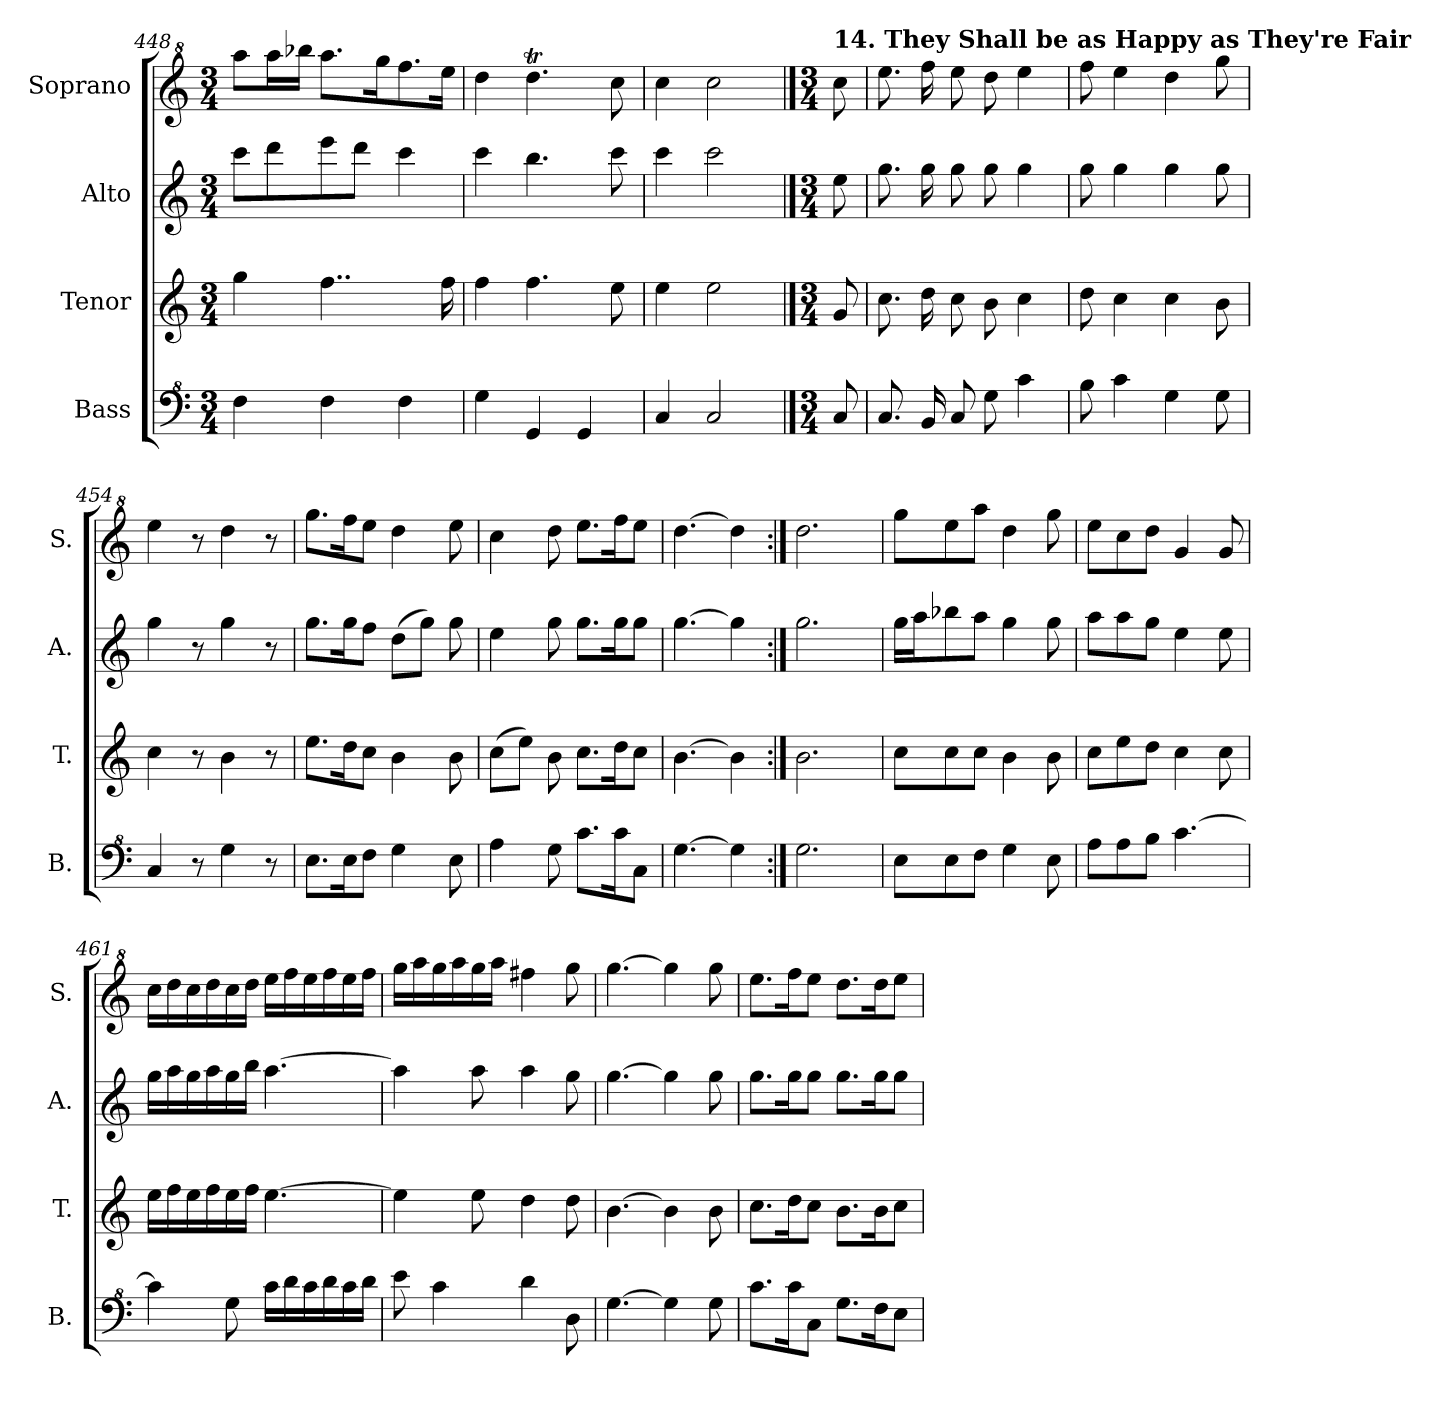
**kern	**kern	**kern	**kern
*part4	*part3	*part2	*part1
*staff4	*staff3	*staff2	*staff1
*I"Bass	*I"Tenor	*I"Alto	*I"Soprano
*I'B.	*I'T.	*I'A.	*I'S.
*clefF^4	*clefG2	*clefG2	*clefG^2
*k[]	*k[]	*k[]	*k[]
*M3/4	*M3/4	*M3/4	*M3/4
=448	=448	=448	=448
4f\	4gg\	8ccc\L	8aaa\L
.	.	8ddd\	16aaa\L
.	.	.	16bbb-X\JJ
4f\	4..ff\	8eee\	8.aaa\L
.	.	8ddd\J	.
.	.	.	16ggg\K
4f\	.	4ccc\	8.fff\
.	16ff\	.	16eee\Jk
=449	=449	=449	=449
4g\	4ff\	4ccc\	4ddd\
4G/	4.ff\	4.bb\	4.dddT\
4G/	.	.	.
.	8ee\	8ccc\	8ccc\
=450	=450	=450	=450
4c/	4ee\	4ccc\	4ccc\
2c/	2ee\	2ccc\	2ccc\
!!LO:LB:g=z
==451	==451	==451	==451
*M3/4	*M3/4	*M3/4	*M3/4
!	!	!	!LO:TX:a:B:t=14. They Shall be as Happy as They're Fair
8c/	8g/	8ee\	8ccc\
=452	=452	=452	=452
8.c/	8.cc\	8.gg\	8.eee\
16B/	16dd\	16gg\	16fff\
8c/	8cc\	8gg\	8eee\
8g\	8b\	8gg\	8ddd\
4cc\	4cc\	4gg\	4eee\
=453	=453	=453	=453
8b\	8dd\	8gg\	8fff\
4cc\	4cc\	4gg\	4eee\
4g\	4cc\	4gg\	4ddd\
8g\	8b\	8gg\	8ggg\
=454	=454	=454	=454
4c/	4cc\	4gg\	4eee\
8r	8r	8r	8r
4g\	4b\	4gg\	4ddd\
8r	8r	8r	8r
=455	=455	=455	=455
8.e\L	8.ee\L	8.gg\L	8.ggg\L
16e\K	16dd\K	16gg\K	16fff\K
8f\J	8cc\J	8ff\J	8eee\J
4g\	4b\	(>8dd\L	4ddd\
.	.	8gg\J)	.
8e\	8b\	8gg\	8eee\
=456	=456	=456	=456
4a\	(>8cc\L	4ee\	4ccc\
.	8ee\J)	.	.
8g\	8b\	8gg\	8ddd\
8.cc\L	8.cc\L	8.gg\L	8.eee\L
16cc\K	16dd\K	16gg\K	16fff\K
8c\J	8cc\J	8gg\J	8eee\J
=457	=457	=457	=457
[4.g\	[4.b\	[4.gg\	[4.ddd\
4g\]	4b\]	4gg\]	4ddd\]
=458:|!	=458:|!	=458:|!	=458:|!
2.g\	2.b\	2.gg\	2.ddd\
=459	=459	=459	=459
8e\L	8cc\L	16gg\LL	8ggg\L
.	.	16aa\J	.
8e\	8cc\	8bb-X\	8eee\
8f\J	8cc\J	8aa\J	8aaa\J
4g\	4b\	4gg\	4ddd\
8e\	8b\	8gg\	8ggg\
=460	=460	=460	=460
8a\L	8cc\L	8aa\L	8eee\L
8a\	8ee\	8aa\	8ccc\
8b\J	8dd\J	8gg\J	8ddd\J
[4.cc\	4cc\	4ee\	4gg/
.	8cc\	8ee\	8gg/
=461	=461	=461	=461
4cc\]	16ee\LL	16gg\LL	16ccc\LL
.	16ff\	16aa\	16ddd\
.	16ee\	16gg\	16ccc\
.	16ff\	16aa\	16ddd\
8g\	16ee\	16gg\	16ccc\
.	16ff\JJ	16bb\JJ	16ddd\JJ
16cc\LL	[4.ee\	[4.aa\	16eee\LL
16dd\	.	.	16fff\
16cc\	.	.	16eee\
16dd\	.	.	16fff\
16cc\	.	.	16eee\
16dd\JJ	.	.	16fff\JJ
!!LO:LB:g=z
=462	=462	=462	=462
8ee\	4ee\]	4aa\]	16ggg\LL
.	.	.	16aaa\
4cc\	.	.	16ggg\
.	.	.	16aaa\
.	8ee\	8aa\	16ggg\
.	.	.	16aaa\JJ
4dd\	4dd\	4aa\	4fff#X\
8d\	8dd\	8gg\	8ggg\
=463	=463	=463	=463
[4.g\	[4.b\	[4.gg\	[4.ggg\
4g\]	4b\]	4gg\]	4ggg\]
8g\	8b\	8gg\	8ggg\
=464	=464	=464	=464
8.cc\L	8.cc\L	8.gg\L	8.eee\L
16cc\K	16dd\K	16gg\K	16fff\K
8c\J	8cc\J	8gg\J	8eee\J
8.g\L	8.b\L	8.gg\L	8.ddd\L
16f\K	16b\K	16gg\K	16ddd\K
8e\J	8cc\J	8gg\J	8eee\J
=	=	=	=
*-	*-	*-	*-
